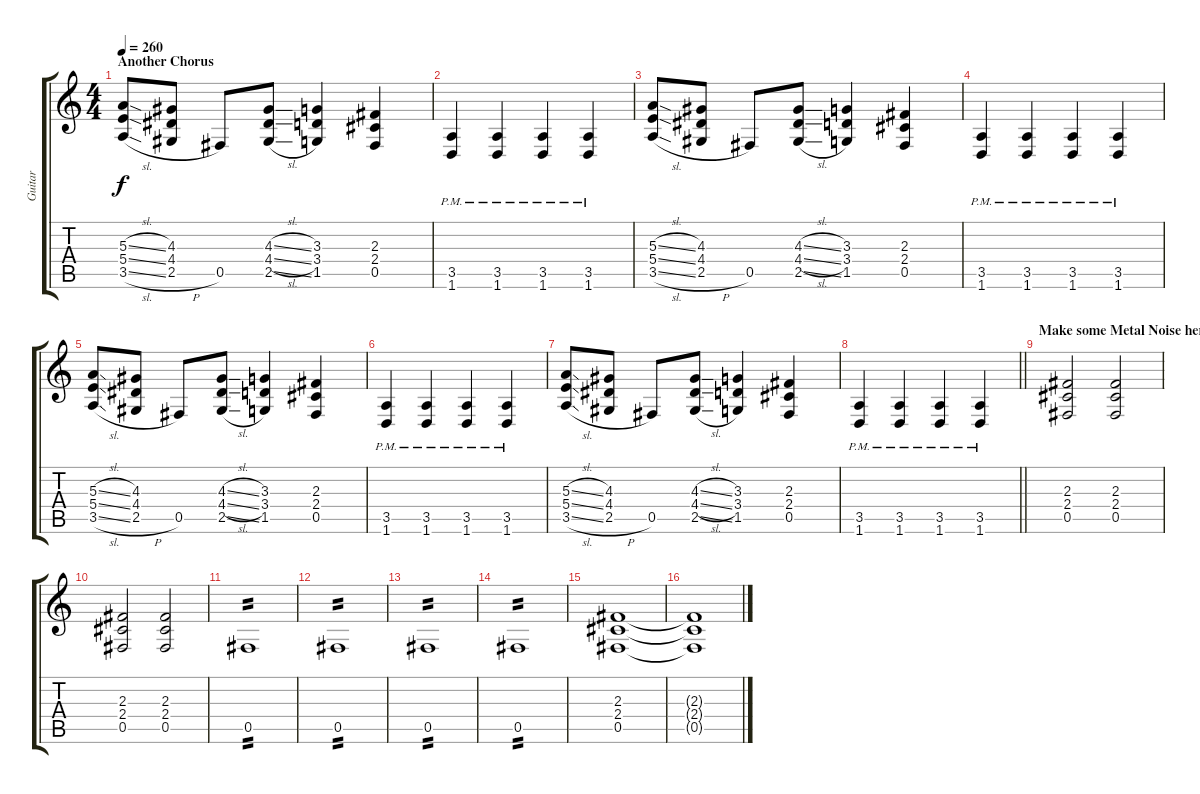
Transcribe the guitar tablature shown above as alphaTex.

\track ("Guitar" "Guitar") {instrument distortionguitar}
\staff {score tabs}
\tuning (Db4 Ab3 E3 B2 Gb2 Db2) {hide}
\ts (4 4)
\section ("" "Another Chorus")
\tempo 260
\clef g2
\ks c
(5.3{sl} 5.4{sl} 3.5{sl}).8{dy f} (4.3 4.4 2.5{h}).8 0.5.8 (4.3{sl} 4.4{sl} 2.5{sl}).8 (3.3 3.4 1.5).4 (2.3 2.4 0.5).4 |
(3.5{pm} 1.6{pm}).4 (3.5{pm} 1.6{pm}).4 (3.5{pm} 1.6{pm}).4 (3.5{pm} 1.6{pm}).4 |
(5.3{sl} 5.4{sl} 3.5{sl}).8 (4.3 4.4 2.5{h}).8 0.5.8 (4.3{sl} 4.4{sl} 2.5{sl}).8 (3.3 3.4 1.5).4 (2.3 2.4 0.5).4 |
(3.5{pm} 1.6{pm}).4 (3.5{pm} 1.6{pm}).4 (3.5{pm} 1.6{pm}).4 (3.5{pm} 1.6{pm}).4 |
(5.3{sl} 5.4{sl} 3.5{sl}).8 (4.3 4.4 2.5{h}).8 0.5.8 (4.3{sl} 4.4{sl} 2.5{sl}).8 (3.3 3.4 1.5).4 (2.3 2.4 0.5).4 |
(3.5{pm} 1.6{pm}).4 (3.5{pm} 1.6{pm}).4 (3.5{pm} 1.6{pm}).4 (3.5{pm} 1.6{pm}).4 |
(5.3{sl} 5.4{sl} 3.5{sl}).8 (4.3 4.4 2.5{h}).8 0.5.8 (4.3{sl} 4.4{sl} 2.5{sl}).8 (3.3 3.4 1.5).4 (2.3 2.4 0.5).4 |
\barLineRight lightlight
(3.5{pm} 1.6{pm}).4 (3.5{pm} 1.6{pm}).4 (3.5{pm} 1.6{pm}).4 (3.5{pm} 1.6{pm}).4 |
\section ("" "Make some Metal Noise here!")
(2.3 2.4 0.5).2 (2.3 2.4 0.5).2 |
(2.3 2.4 0.5).2 (2.3 2.4 0.5).2 |
0.5.1{tp 2} |
0.5.1{tp 2} |
0.5.1{tp 2} |
0.5.1{tp 2} |
(2.3 2.4 0.5).1 |
(2.3{t} 2.4{t} 0.5{t}).1
